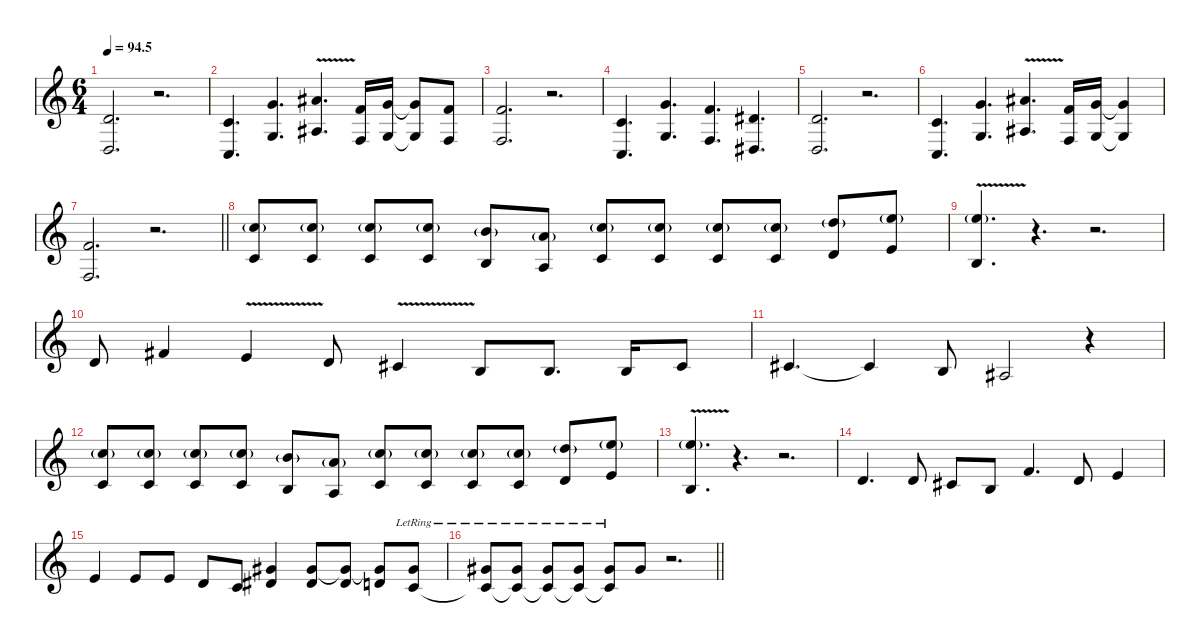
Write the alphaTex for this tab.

\defaultSystemsLayout 4
\hideDynamics
\bracketExtendMode nobrackets
\singleTrackTrackNamePolicy hidden
\multiTrackTrackNamePolicy hidden
\firstSystemTrackNameMode fullname
\firstSystemTrackNameOrientation horizontal
\otherSystemsTrackNameOrientation horizontal
\track ("Vocals" "vln.") {defaultSystemsLayout 4 instrument violin}
\staff {score}
\tuning (E4 B3 G3 D3 A2 E2)
\ts (6 4)
\tempo
94.5
\accidentals auto
\clef g2
\ottava regular
\simile none
\ks c
(7.3 5.5).2{d dy f beam Up} r.2{d beam Up} |
(5.3 3.5).4{d dy ff beam Up} (8.2 5.4).4{d dy f beam Up} (11.2{v acc #} 8.4{v acc #}).4{d beam Up} (6.2 3.4).16{beam Up} (8.2 5.4).16{beam Up} (8.2{t} 5.4{t}).8{beam Up} (3.4 6.2).8{beam Up} |
(6.2 3.4).2{d beam Up} r.2{d beam Up} |
(5.3 3.5).4{d beam Up} (8.2 5.4).4{d dy ff beam Up} (6.2 3.4).4{d dy f beam Up} (8.3{acc #} 6.5{acc #}).4{d beam Up} |
(7.3 5.5).2{d beam Up} r.2{d beam Up} |
(5.3 3.5).4{d dy ff beam Up} (8.2 5.4).4{d dy f beam Up} (11.2{v acc #} 8.4{v acc #}).4{d beam Up} (6.2 3.4).16{beam Up} (8.2 5.4).16{beam Up} (8.2{t} 5.4{t}).4{beam Up} |
\barLineRight lightlight
(6.2 3.4).2{d beam Up} r.2{d beam Up} |
(13.2{g} 10.4).8{dy ff beam Up} (13.2{g} 10.4).8{beam Up} (13.2{g} 10.4).8{beam Up} (13.2{g} 10.4).8{beam Up} (12.2{g} 9.4).8{beam Up} (10.2{g} 7.4).8{beam Up} (13.2{g} 10.4).8{beam Up} (13.2{g} 10.4).8{beam Up} (13.2{g} 10.4).8{beam Up} (13.2{g} 10.4).8{beam Up} (15.2{g} 7.3).8{beam Up} (17.2{g} 9.3).8{beam Up} |
(17.2{v g} 9.4{v}).4{d beam Up} r.4{d beam Up} r.2{d beam Up} |
7.3.8{beam Up} 7.2{acc #}.4{beam Up} 5.2{v}.4{beam Up} 7.3.8{beam Up} 6.3{v acc #}.4{beam Up} 4.3.8{beam Up} 4.3.8{d beam Up} 4.3.16{beam Up} 6.3{acc #}.8{beam Up} |
6.3{acc #}.4{d beam Up} 6.3{t acc #}.4{dy f beam Up} 4.3.8{beam Up} 3.3{acc #}.2{beam Up} r.4{beam Up} |
(13.2{g} 10.4).8{dy ff beam Up} (13.2{g} 10.4).8{beam Up} (13.2{g} 10.4).8{beam Up} (13.2{g} 10.4).8{beam Up} (12.2{g} 9.4).8{beam Up} (10.2{g} 7.4).8{beam Up} (13.2{g} 10.4).8{beam Up} (13.2{g} 10.4).8{beam Up} (13.2{g} 10.4).8{beam Up} (13.2{g} 10.4).8{beam Up} (15.2{g} 7.3).8{beam Up} (17.2{g} 9.3).8{beam Up} |
(17.2{v g} 9.4{v}).4{d beam Up} r.4{d beam Up} r.2{d beam Up} |
7.3.4{d beam Up} 7.3.8{beam Up} 6.3{acc #}.8{beam Up} 4.3.8{beam Up} 6.2.4{d beam Up} 3.2.8{beam Up} 5.2.4{beam Up} |
5.2.4{beam Up} 5.2.8{beam Up} 5.2.8{beam Up} 3.2.8{beam Up} 5.3.8{beam Up} (4.1{acc #} 4.2{acc #}).4{dy mf beam Up} (4.1{acc #} 4.2{acc #}).8{beam Up} (4.1{t acc #} 4.2{acc #}).8{dy f beam Up} (4.1{t acc #} 3.2).8{beam Up} (4.1{acc #} 5.3{lr}).8{beam Up} |
\barLineRight lightlight
(4.1{acc #} 5.3{lr t}).8{dy mf beam Up} (4.1{acc #} 5.3{lr t}).8{dy mp beam Up} (4.1{acc #} 5.3{lr t}).8{dy p beam Up} (4.1{acc #} 5.3{lr t}).8{dy pp beam Up} (4.1{acc #} 5.3{lr t}).8{beam Up} 4.1{acc #}.8{dy ppp beam Up} r.2{d beam Up}
